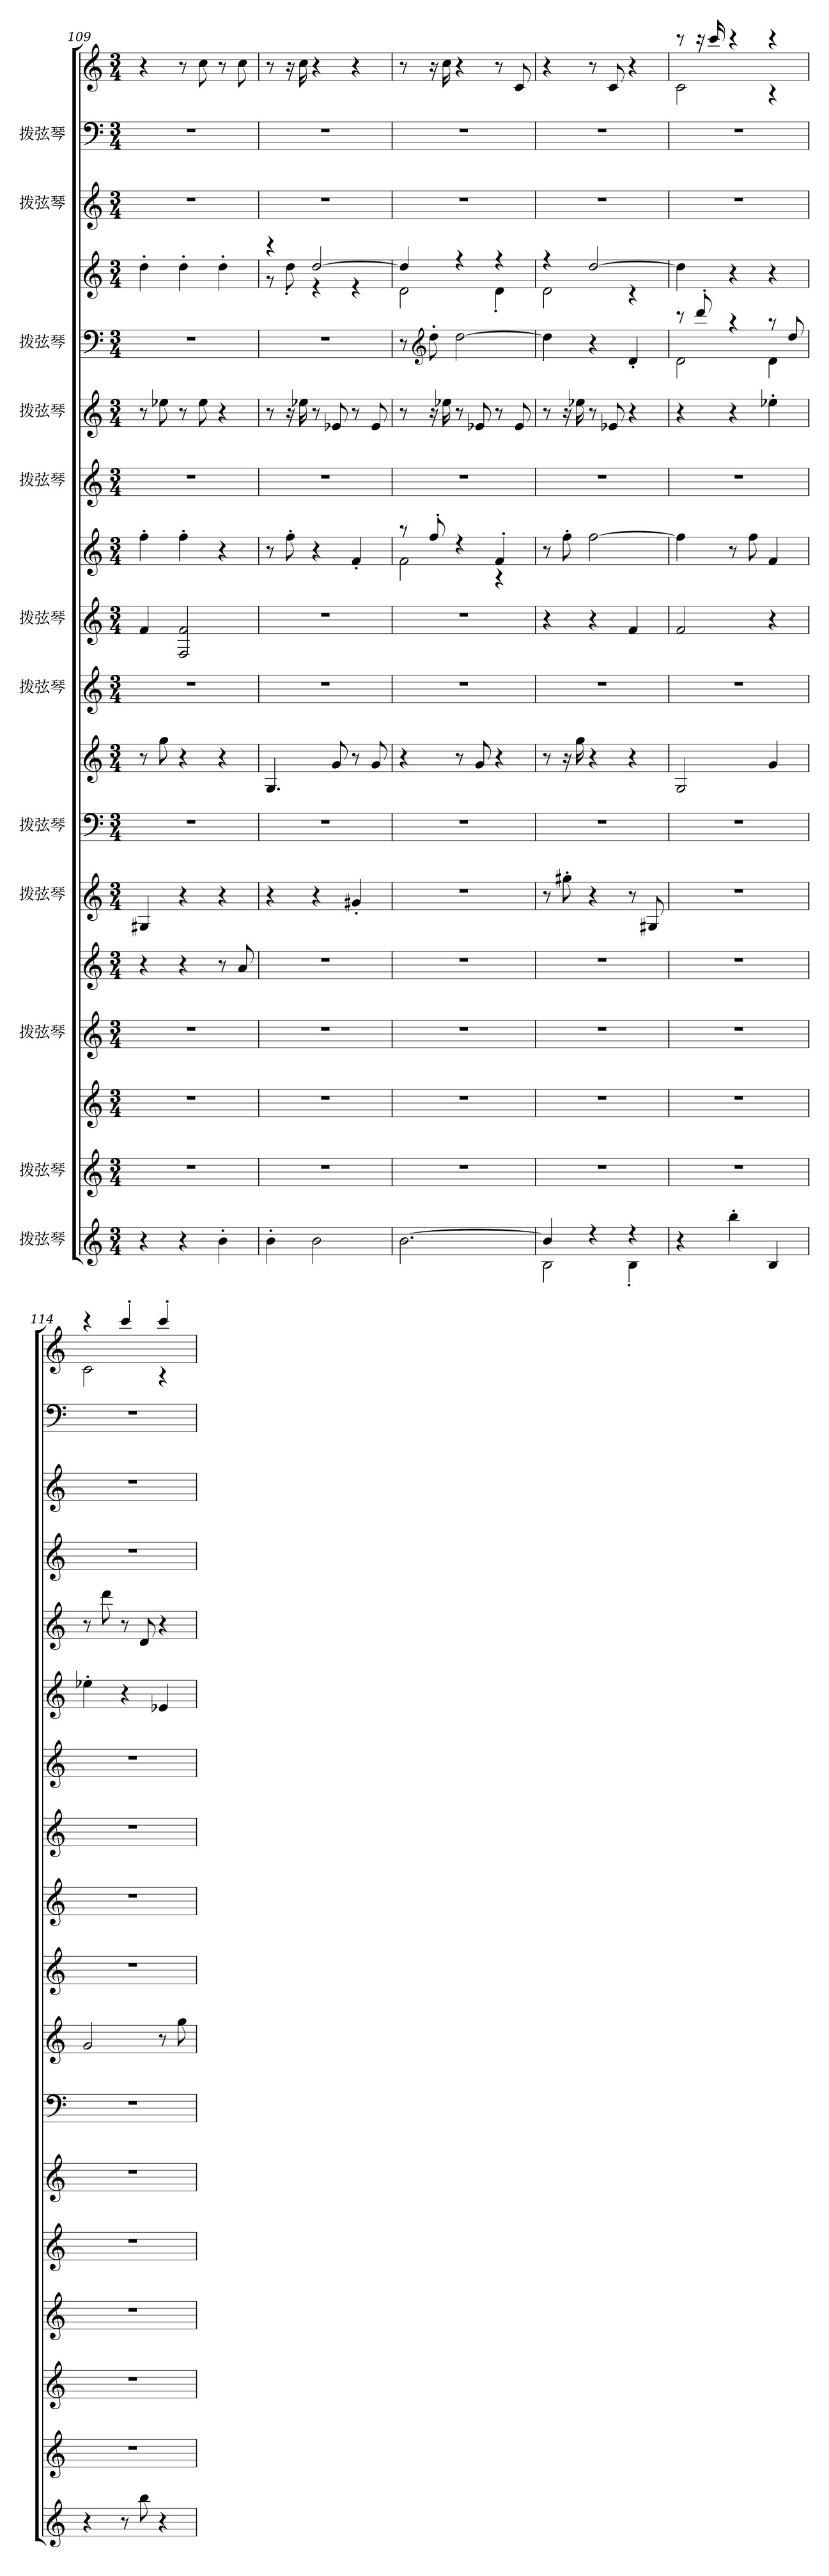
**kern	**kern	**kern	**kern	**kern	**kern	**kern	**kern	**kern	**kern	**kern	**kern	**kern	**kern	**kern	**kern	**kern	**kern
*part12	*part11	*part11	*part10	*part10	*part9	*part8	*part8	*part7	*part6	*part6	*part5	*part4	*part3	*part3	*part2	*part1	*part1
*staff18	*staff17	*staff16	*staff15	*staff14	*staff13	*staff12	*staff11	*staff10	*staff9	*staff8	*staff7	*staff6	*staff5	*staff4	*staff3	*staff2	*staff1
*I"拨弦琴	*I"拨弦琴	*	*I"拨弦琴	*	*I"拨弦琴	*I"拨弦琴	*	*I"拨弦琴	*I"拨弦琴	*	*I"拨弦琴	*I"拨弦琴	*I"拨弦琴	*	*I"拨弦琴	*I"拨弦琴	*
*clefG2	*clefG2	*clefG2	*clefG2	*clefG2	*clefG2	*clefF4	*clefG2	*clefG2	*clefG2	*clefG2	*clefG2	*clefG2	*clefF4	*clefG2	*clefG2	*clefF4	*clefG2
*k[]	*k[]	*k[]	*k[]	*k[]	*k[]	*k[]	*k[]	*k[]	*k[]	*k[]	*k[]	*k[]	*k[]	*k[]	*k[]	*k[]	*k[]
*M3/4	*M3/4	*M3/4	*M3/4	*M3/4	*M3/4	*M3/4	*M3/4	*M3/4	*M3/4	*M3/4	*M3/4	*M3/4	*M3/4	*M3/4	*M3/4	*M3/4	*M3/4
=109	=109	=109	=109	=109	=109	=109	=109	=109	=109	=109	=109	=109	=109	=109	=109	=109	=109
4r	2.r	2.r	2.r	4r	4G#X/	2.r	8r	2.r	4f/	4ff'\	2.r	8r	2.r	4dd'\	2.r	2.r	4r
.	.	.	.	.	.	.	8gg\	.	.	.	.	8ee-X\	.	.	.	.	.
4r	.	.	.	4r	4r	.	4r	.	2F/ 2f/	4ff'\	.	8r	.	4dd'\	.	.	8r
.	.	.	.	.	.	.	.	.	.	.	.	8ee-\	.	.	.	.	8cc\
4b'\	.	.	.	8r	4r	.	4r	.	.	4r	.	4r	.	4dd'\	.	.	8r
.	.	.	.	8a/	.	.	.	.	.	.	.	.	.	.	.	.	8cc\
=110	=110	=110	=110	=110	=110	=110	=110	=110	=110	=110	=110	=110	=110	=110	=110	=110	=110
*	*	*	*	*	*	*	*	*	*	*	*	*	*	*^	*	*	*
4b'\	2.r	2.r	2.r	2.r	4r	2.r	4.G/	2.r	2.r	8r	2.r	8r	2.r	4r	8r	2.r	2.r	8r
.	.	.	.	.	.	.	.	.	.	8ff'\	.	16r	.	.	8dd'\	.	.	16r
.	.	.	.	.	.	.	.	.	.	.	.	16ee-X\	.	.	.	.	.	16cc\
2b\	.	.	.	.	4r	.	.	.	.	4r	.	8r	.	[2dd/	4r	.	.	4r
.	.	.	.	.	.	.	8g/	.	.	.	.	8e-X/	.	.	.	.	.	.
.	.	.	.	.	4g#X'/	.	8r	.	.	4f'/	.	8r	.	.	4r	.	.	4r
.	.	.	.	.	.	.	8g/	.	.	.	.	8e-/	.	.	.	.	.	.
!!LO:PB:g=z
=111	=111	=111	=111	=111	=111	=111	=111	=111	=111	=111	=111	=111	=111	=111	=111	=111	=111	=111
*	*	*	*	*	*	*	*	*	*	*^	*	*	*	*	*	*	*	*
[2.b\	2.r	2.r	2.r	2.r	2.r	2.r	4r	2.r	2.r	8r	2f\	2.r	8r	8r	4dd/]	2d\	2.r	2.r	8r
*	*	*	*	*	*	*	*	*	*	*	*	*	*	*clefG2	*	*	*	*	*
.	.	.	.	.	.	.	.	.	.	8ff'/	.	.	16r	8dd'\	.	.	.	.	16r
.	.	.	.	.	.	.	.	.	.	.	.	.	16ee-X\	.	.	.	.	.	16cc\
.	.	.	.	.	.	.	8r	.	.	4r	.	.	8r	[2dd\	4r	.	.	.	4r
.	.	.	.	.	.	.	8g/	.	.	.	.	.	8e-X/	.	.	.	.	.	.
.	.	.	.	.	.	.	4r	.	.	4f'/	4r	.	8r	.	4r	4d'\	.	.	8r
.	.	.	.	.	.	.	.	.	.	.	.	.	8e-/	.	.	.	.	.	8c/
*	*	*	*	*	*	*	*	*	*	*v	*v	*	*	*	*	*	*	*	*
=112	=112	=112	=112	=112	=112	=112	=112	=112	=112	=112	=112	=112	=112	=112	=112	=112	=112	=112
*^	*	*	*	*	*	*	*	*	*	*	*	*	*	*	*	*	*	*
4b/]	2B\	2.r	2.r	2.r	2.r	8r	2.r	8r	2.r	4r	8r	2.r	8r	4dd\]	4r	2d\	2.r	2.r	4r
.	.	.	.	.	.	8gg#X'\	.	16r	.	.	8ff'\	.	16r	.	.	.	.	.	.
.	.	.	.	.	.	.	.	16gg\	.	.	.	.	16ee-X\	.	.	.	.	.	.
4r	.	.	.	.	.	4r	.	4r	.	4r	[2ff\	.	8r	4r	[2dd/	.	.	.	8r
.	.	.	.	.	.	.	.	.	.	.	.	.	8e-X/	.	.	.	.	.	8c/
4r	4B'\	.	.	.	.	8r	.	4r	.	4f/	.	.	4r	4d'/	.	4r	.	.	4r
.	.	.	.	.	.	8G#X/	.	.	.	.	.	.	.	.	.	.	.	.	.
*v	*v	*	*	*	*	*	*	*	*	*	*	*	*	*	*v	*v	*	*	*
=113	=113	=113	=113	=113	=113	=113	=113	=113	=113	=113	=113	=113	=113	=113	=113	=113	=113
*	*	*	*	*	*	*	*	*	*	*	*	*	*^	*	*	*	*^
4r	2.r	2.r	2.r	2.r	2.r	2.r	2G/	2.r	2f/	4ff\]	2.r	4r	8r	2d\	4dd\]	2.r	2.r	8r	2c\
.	.	.	.	.	.	.	.	.	.	.	.	.	8ddd'/	.	.	.	.	16r	.
.	.	.	.	.	.	.	.	.	.	.	.	.	.	.	.	.	.	16ccc/	.
4bb'\	.	.	.	.	.	.	.	.	.	8r	.	4r	4r	.	4r	.	.	4r	.
.	.	.	.	.	.	.	.	.	.	8ff\	.	.	.	.	.	.	.	.	.
4B/	.	.	.	.	.	.	4g/	.	4r	4f/	.	4ee-X'\	8r	4d\	4r	.	.	4r	4r
.	.	.	.	.	.	.	.	.	.	.	.	.	8dd/	.	.	.	.	.	.
*	*	*	*	*	*	*	*	*	*	*	*	*	*v	*v	*	*	*	*	*
=114	=114	=114	=114	=114	=114	=114	=114	=114	=114	=114	=114	=114	=114	=114	=114	=114	=114	=114
4r	2.r	2.r	2.r	2.r	2.r	2.r	2g/	2.r	2.r	2.r	2.r	4ee-X'\	8r	2.r	2.r	2.r	4r	2c\
.	.	.	.	.	.	.	.	.	.	.	.	.	8ddd\	.	.	.	.	.
8r	.	.	.	.	.	.	.	.	.	.	.	4r	8r	.	.	.	4ccc'/	.
8bb\	.	.	.	.	.	.	.	.	.	.	.	.	8d/	.	.	.	.	.
4r	.	.	.	.	.	.	8r	.	.	.	.	4e-X/	4r	.	.	.	4ccc'/	4r
.	.	.	.	.	.	.	8gg\	.	.	.	.	.	.	.	.	.	.	.
*	*	*	*	*	*	*	*	*	*	*	*	*	*	*	*	*	*v	*v
=	=	=	=	=	=	=	=	=	=	=	=	=	=	=	=	=	=
*-	*-	*-	*-	*-	*-	*-	*-	*-	*-	*-	*-	*-	*-	*-	*-	*-	*-
